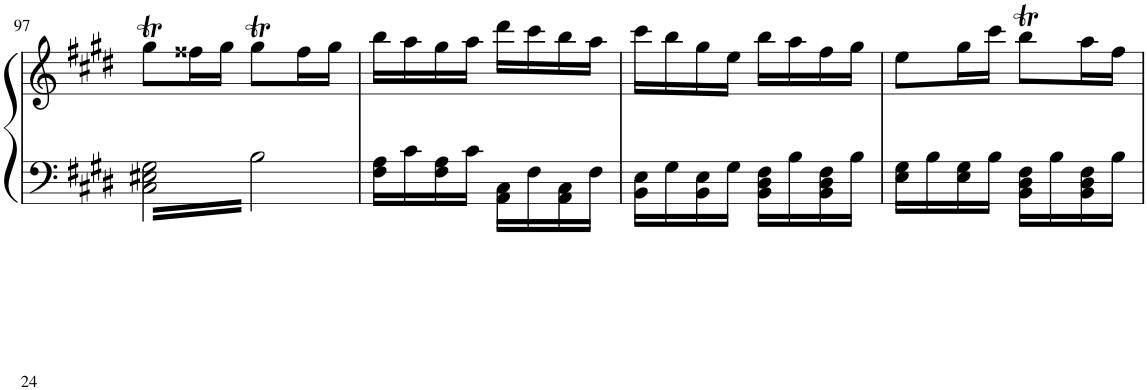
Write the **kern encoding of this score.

**kern	**kern
*part2	*part1
*staff2	*staff1
*I"Piano	*I"Piano
!!LO:PB:g=z
*clefF4	*clefG2
*k[f#c#g#d#]	*k[f#c#g#d#]
*M2/4	*M2/4
=97	=97
*tremolo	*
32C#\ 32E#X\ 32G#\LLL	8gg#t\L
32B\	.
32C#\ 32E#X\ 32G#\	.
32B\	.
32C#\ 32E#X\ 32G#\	16ff##X\L
32B\	.
32C#\ 32E#X\ 32G#\	16gg#\JJ
32B\	.
32C#\ 32E#X\ 32G#\	8gg#t\L
32B\	.
32C#\ 32E#X\ 32G#\	.
32B\	.
32C#\ 32E#X\ 32G#\	16ff##\L
32B\	.
32C#\ 32E#X\ 32G#\	16gg#\JJ
32B\JJJ	.
*Xtremolo	*
=98	=98
16F#\ 16A\LL	16bb\LL
.	.
16c#\	16aa\
.	.
16F#\ 16A\	16gg#\
.	.
16c#\JJ	16aa\JJ
.	.
16AA\ 16C#\LL	16ddd#\LL
16F#\	16ccc#\
16AA\ 16C#\	16bb\
16F#\JJ	16aa\JJ
=99	=99
16BB\ 16E\LL	16ccc#\LL
16G#\	16bb\
16BB\ 16E\	16gg#\
16G#\JJ	16ee\JJ
16BB\ 16D#\ 16F#\LL	16bb\LL
16B\	16aa\
16BB\ 16D#\ 16F#\	16ff#\
16B\JJ	16gg#\JJ
=100	=100
16E\ 16G#\LL	8ee\L
16B\	.
16E\ 16G#\	16gg#\L
16B\JJ	16ccc#\JJ
16BB\ 16D#\ 16F#\LL	8bbT\L
16B\	.
16BB\ 16D#\ 16F#\	16aa\L
16B\JJ	16ff#\JJ
=	=
*-	*-
